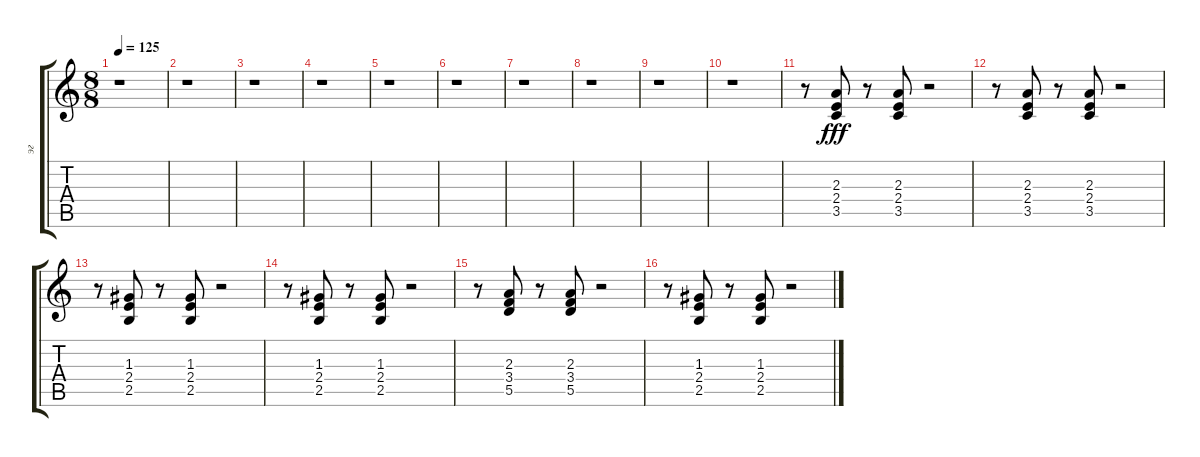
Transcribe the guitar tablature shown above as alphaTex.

\track ("эг" "эг") {instrument distortionguitar}
\staff {score tabs}
\tuning (E4 B3 G3 D3 A2 E2) {hide}
\ts (8 8)
\tempo 125
\clef g2
\ks c
r.1{dy fff} |
r.1 |
r.1 |
r.1 |
r.1 |
r.1 |
r.1 |
r.1 |
r.1 |
r.1 |
r.8 (2.3 2.4 3.5).8 r.8 (2.3 2.4 3.5).8 r.2 |
r.8 (2.3 2.4 3.5).8 r.8 (2.3 2.4 3.5).8 r.2 |
r.8 (1.3 2.4 2.5).8 r.8 (1.3 2.4 2.5).8 r.2 |
r.8 (1.3 2.4 2.5).8 r.8 (1.3 2.4 2.5).8 r.2 |
r.8 (2.3 3.4 5.5).8 r.8 (2.3 3.4 5.5).8 r.2 |
r.8 (1.3 2.4 2.5).8 r.8 (1.3 2.4 2.5).8 r.2
